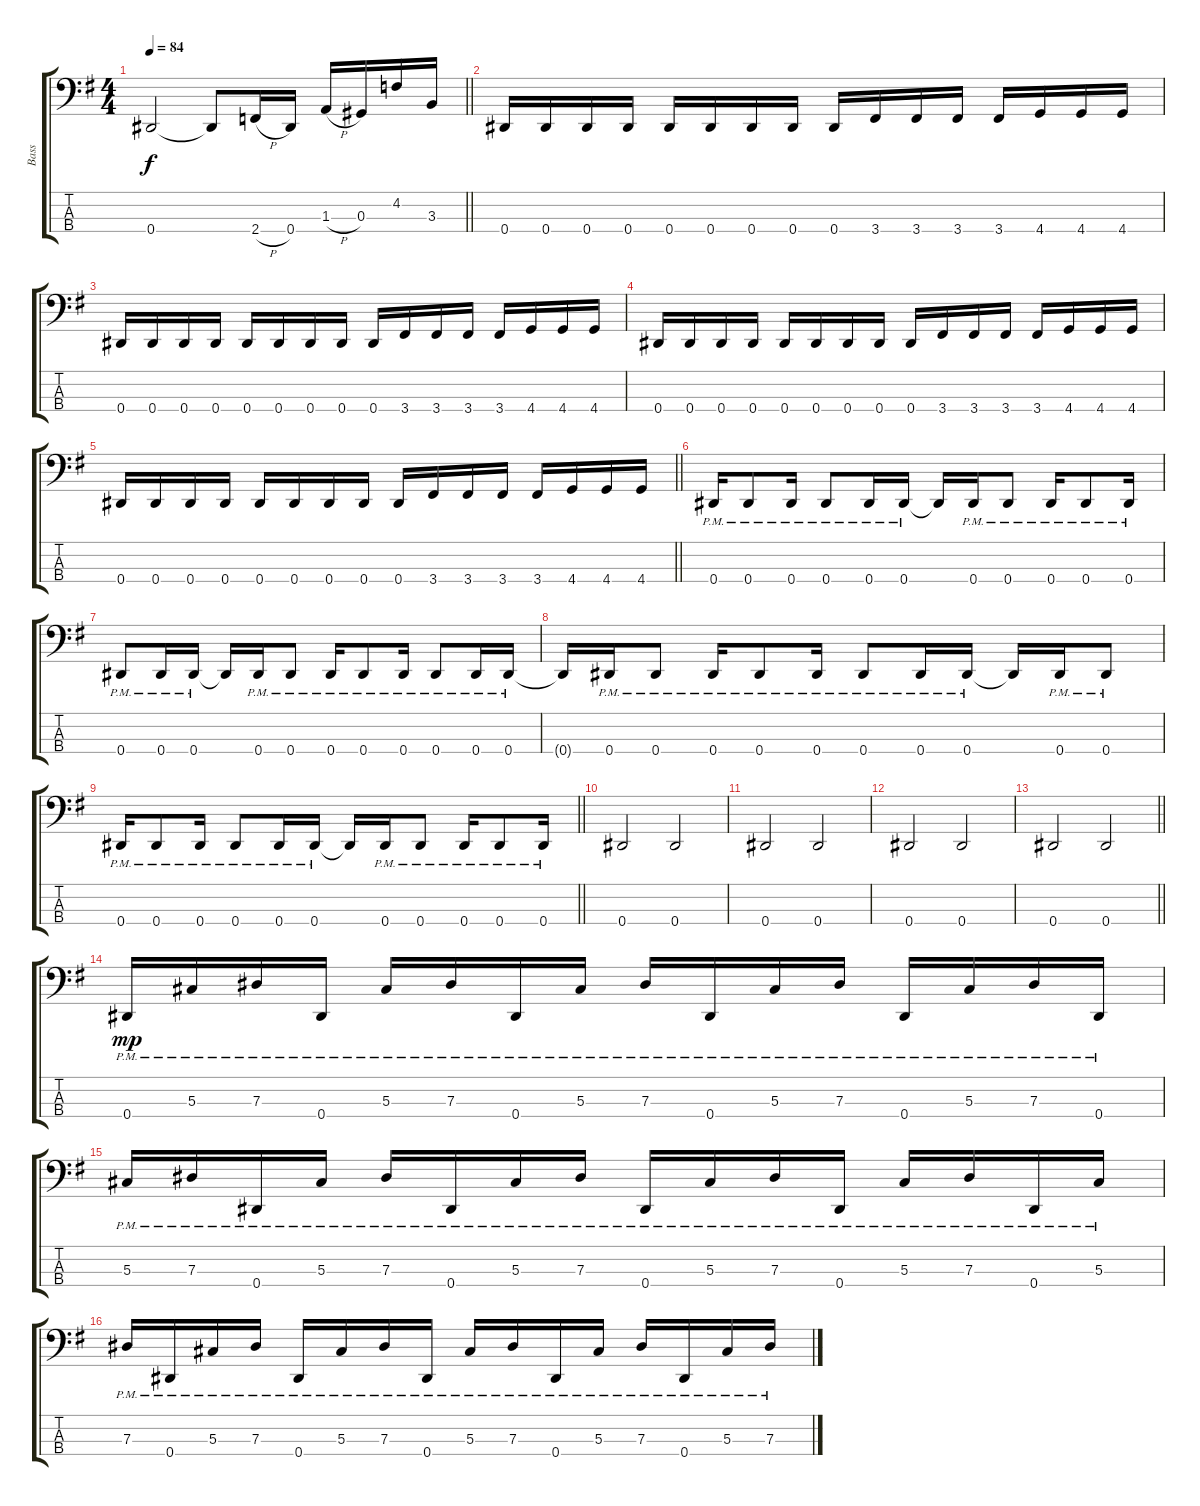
\track ("Bass" "Bass") {instrument electricbasspick}
\staff {score tabs}
\tuning (Gb2 Db2 Ab1 Eb1) {hide}
\ts (4 4)
\tempo 84
\clef f4
\barLineRight lightlight
\ks eminor
0.4.2{dy f} 0.4{t}.8 2.4{h}.16 0.4.16 1.3{h}.16 0.3.16 4.2.16 3.3.16 |
0.4.16 0.4.16 0.4.16 0.4.16 0.4.16 0.4.16 0.4.16 0.4.16 0.4.16 3.4.16 3.4.16 3.4.16 3.4.16 4.4.16 4.4.16 4.4.16 |
0.4.16 0.4.16 0.4.16 0.4.16 0.4.16 0.4.16 0.4.16 0.4.16 0.4.16 3.4.16 3.4.16 3.4.16 3.4.16 4.4.16 4.4.16 4.4.16 |
0.4.16 0.4.16 0.4.16 0.4.16 0.4.16 0.4.16 0.4.16 0.4.16 0.4.16 3.4.16 3.4.16 3.4.16 3.4.16 4.4.16 4.4.16 4.4.16 |
\barLineRight lightlight
0.4.16 0.4.16 0.4.16 0.4.16 0.4.16 0.4.16 0.4.16 0.4.16 0.4.16 3.4.16 3.4.16 3.4.16 3.4.16 4.4.16 4.4.16 4.4.16 |
0.4{pm}.16 0.4{pm}.8 0.4{pm}.16 0.4{pm}.8 0.4{pm}.16 0.4{pm}.16 0.4{t}.16 0.4{pm}.16 0.4{pm}.8 0.4{pm}.16 0.4{pm}.8 0.4{pm}.16 |
0.4{pm}.8 0.4{pm}.16 0.4{pm}.16 0.4{t}.16 0.4{pm}.16 0.4{pm}.8 0.4{pm}.16 0.4{pm}.8 0.4{pm}.16 0.4{pm}.8 0.4{pm}.16 0.4{pm}.16 |
0.4{t}.16 0.4{pm}.16 0.4{pm}.8 0.4{pm}.16 0.4{pm}.8 0.4{pm}.16 0.4{pm}.8 0.4{pm}.16 0.4{pm}.16 0.4{t}.16 0.4{pm}.16 0.4{pm}.8 |
\barLineRight lightlight
0.4{pm}.16 0.4{pm}.8 0.4{pm}.16 0.4{pm}.8 0.4{pm}.16 0.4{pm}.16 0.4{t}.16 0.4{pm}.16 0.4{pm}.8 0.4{pm}.16 0.4{pm}.8 0.4{pm}.16 |
0.4.2 0.4.2 |
0.4.2 0.4.2 |
0.4.2 0.4.2 |
\barLineRight lightlight
0.4.2 0.4.2 |
0.4{pm}.16{dy mp} 5.3{pm}.16 7.3{pm}.16 0.4{pm}.16 5.3{pm}.16 7.3{pm}.16 0.4{pm}.16 5.3{pm}.16 7.3{pm}.16 0.4{pm}.16 5.3{pm}.16 7.3{pm}.16 0.4{pm}.16 5.3{pm}.16 7.3{pm}.16 0.4{pm}.16 |
5.3{pm}.16 7.3{pm}.16 0.4{pm}.16 5.3{pm}.16 7.3{pm}.16 0.4{pm}.16 5.3{pm}.16 7.3{pm}.16 0.4{pm}.16 5.3{pm}.16 7.3{pm}.16 0.4{pm}.16 5.3{pm}.16 7.3{pm}.16 0.4{pm}.16 5.3{pm}.16 |
7.3{pm}.16 0.4{pm}.16 5.3{pm}.16 7.3{pm}.16 0.4{pm}.16 5.3{pm}.16 7.3{pm}.16 0.4{pm}.16 5.3{pm}.16 7.3{pm}.16 0.4{pm}.16 5.3{pm}.16 7.3{pm}.16 0.4{pm}.16 5.3{pm}.16 7.3{pm}.16
